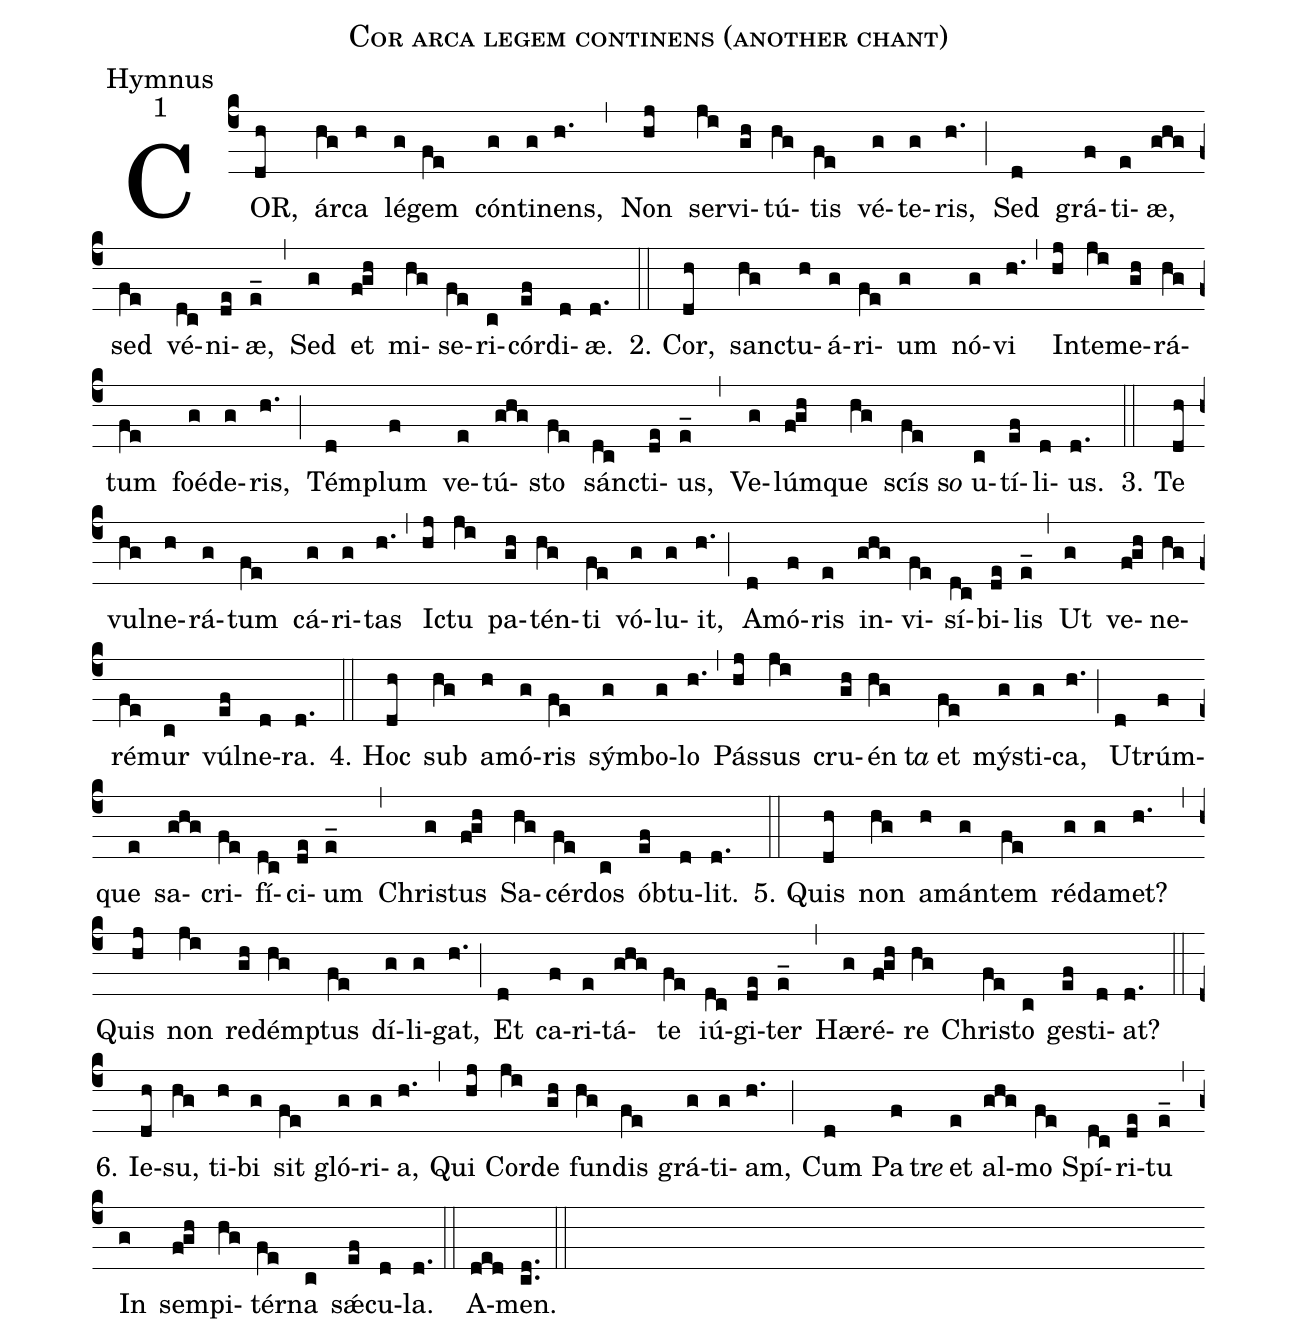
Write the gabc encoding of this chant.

name:Cor arca legem continens (another chant);
office-part:Hymnus;
mode:1;
%%
(c4)COR,(dh) ár(hg)ca(h) lé(g)gem(fe) cón(g)ti(g)nens,(h.) (,) Non(hj) ser(ji)vi(gh)tú(hg)tis(fe) vé(g)te(g)ris,(h.) (;) Sed(d) grá(f)ti(e)æ,(ghg) sed(fe) vé(dc)ni(de)æ,(e_) (,) Sed(g) et(f!gh) mi(hg)se(fe)ri(c)cór(ef)di(d)æ.(d.) (::) 2. Cor,(dh) san(hg)ctu(h)á(g)ri(fe)um(g) nó(g)vi(h.) (,) In(hj)te(ji)me(gh)rá(hg)tum(fe) foé(g)de(g)ris,(h.) (;) Tém(d)plum(f) ve(e)tú(ghg)sto(fe) sán(dc)cti(de)us,(e_) (,) Ve(g)lúm(f!gh)que(hg) scís(fe)s<i>o</i>() u(c)tí(ef)li(d)us.(d.) (::) 3. Te(dh) vul(hg)ne(h)rá(g)tum(fe) cá(g)ri(g)tas(h.) (,) I(hj)ctu(ji) pa(gh)tén(hg)ti(fe) vó(g)lu(g)it,(h.) (;) A(d)mó(f)ris(e) in(ghg)vi(fe)sí(dc)bi(de)lis(e_) (,) Ut(g) ve(f!gh)ne(hg)ré(fe)mur(c) vúl(ef)ne(d)ra.(d.) (::) 4. Hoc(dh) sub(hg) a(h)mó(g)ris(fe) sým(g)bo(g)lo(h.) (,) Pás(hj)sus(ji) cru(gh)én(hg)t<i>a</i>() et(fe) mý(g)sti(g)ca,(h.) (;) U(d)trúm(f)que(e) sa(ghg)cri(fe)fí(dc)ci(de)um(e_) (,) Chri(g)stus(f!gh) Sa(hg)cér(fe)dos(c) ób(ef)tu(d)lit.(d.) (::) 5. Quis(dh) non(hg) a(h)mán(g)tem(fe) ré(g)da(g)met?(h.) (,) Quis(hj) non(ji) re(gh)dém(hg)ptus(fe) dí(g)li(g)gat,(h.) (;) Et(d) ca(f)ri(e)tá(ghg)te(fe) iú(dc)gi(de)ter(e_) (,) Hæ(g)ré(f!gh)re(hg) Chri(fe)sto(c) ge(ef)sti(d)at?(d.) (::) 6. Ie(dh)su,(hg) ti(h)bi(g) sit(fe) gló(g)ri(g)a,(h.) (,) Qui(hj) Cor(ji)de(gh) fun(hg)dis(fe) grá(g)ti(g)am,(h.) (;) Cum(d) Pa(f)tr<i>e</i>() et(e) al(ghg)mo(fe) Spí(dc)ri(de)tu(e_) (,) In(g) sem(f!gh)pi(hg)tér(fe)na(c) sǽ(ef)cu(d)la.(d.) (::) A(ded)men.(c.d.) (::)
